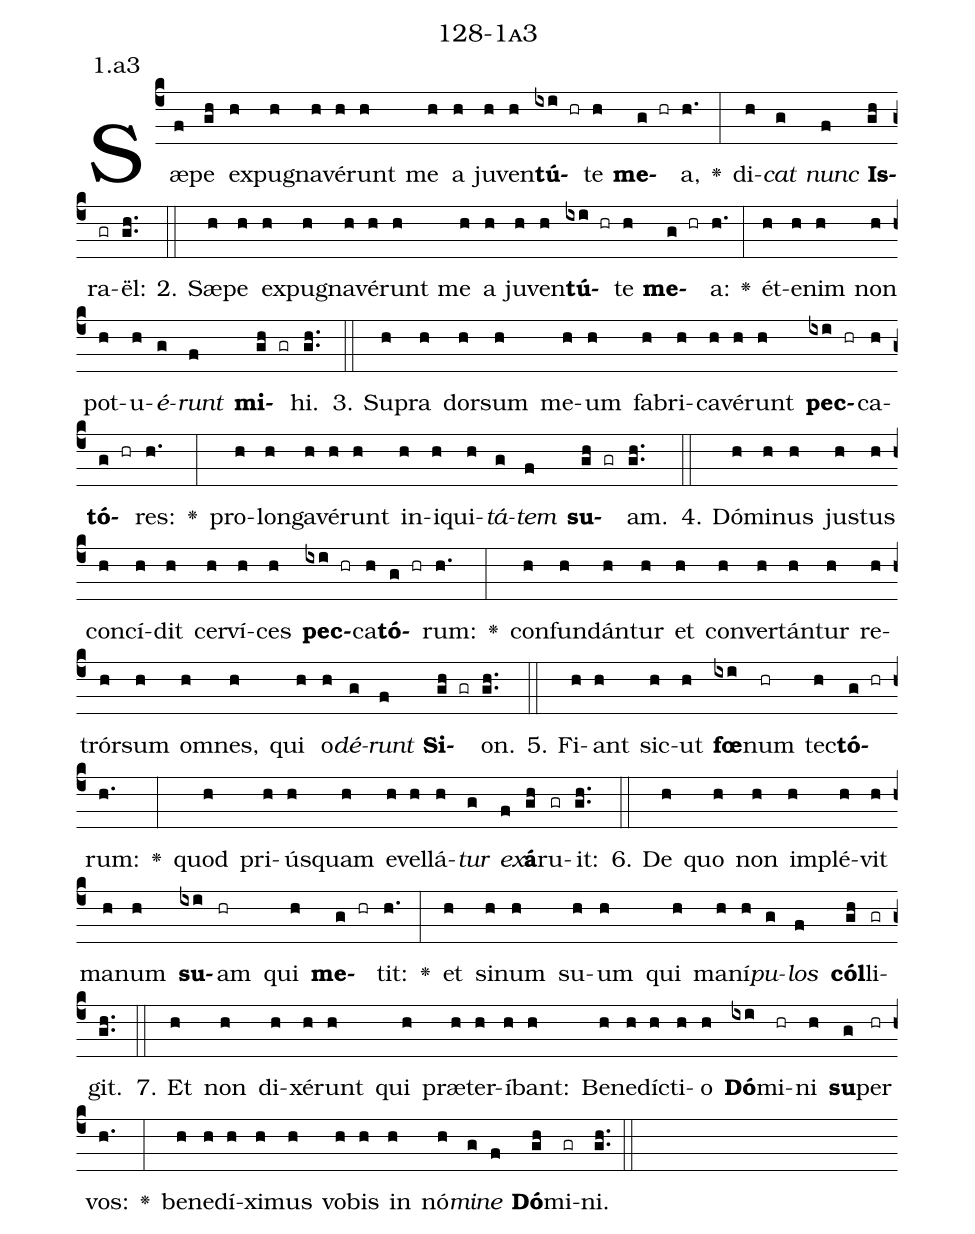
name: 128-1a3;
annotation: 1.a3;
%%
(c4)Sæ(f)pe(gh) ex(h)pu(h)gna(h)vé(h)runt(h) me(h) a(h) ju(h)ven(h)<b>tú</b>(ixi hr)te(h) <b>me</b>(g hr)a,(h.) <v>\greheightstar</v>(:) di(h)<i>cat</i>(g) <i>nunc</i>(f) <b>Is</b>(gh)ra(gr)ël:(gh..) (::)
2. Sæ(h)pe(h) ex(h)pu(h)gna(h)vé(h)runt(h) me(h) a(h) ju(h)ven(h)<b>tú</b>(ixi hr)te(h) <b>me</b>(g hr)a:(h.) <v>\greheightstar</v>(:) ét(h)e(h)nim(h) non(h) pot(h)u(h)<i>é</i>(g)<i>runt</i>(f) <b>mi</b>(gh gr)hi.(gh..) (::)
3. Su(h)pra(h) dor(h)sum(h) me(h)um(h) fa(h)bri(h)ca(h)vé(h)runt(h) <b>pec</b>(ixi hr)ca(h)<b>tó</b>(g hr)res:(h.) <v>\greheightstar</v>(:) pro(h)lon(h)ga(h)vé(h)runt(h) in(h)i(h)qui(h)<i>tá</i>(g)<i>tem</i>(f) <b>su</b>(gh gr)am.(gh..) (::)
4. Dó(h)mi(h)nus(h) jus(h)tus(h) con(h)cí(h)dit(h) cer(h)ví(h)ces(h) <b>pec</b>(ixi hr)ca(h)<b>tó</b>(g hr)rum:(h.) <v>\greheightstar</v>(:) con(h)fun(h)dán(h)tur(h) et(h) con(h)ver(h)tán(h)tur(h) re(h)trór(h)sum(h) om(h)nes,(h) qui(h) o(h)<i>dé</i>(g)<i>runt</i>(f) <b>Si</b>(gh gr)on.(gh..) (::)
5. Fi(h)ant(h) sic(h)ut(h) <b>fœ</b>(ixi)num(hr) tec(h)<b>tó</b>(g hr)rum:(h.) <v>\greheightstar</v>(:) quod(h) pri(h)ús(h)quam(h) e(h)vel(h)lá(h)<i>tur</i>(g) <i>ex</i>(f)<b>á</b>(gh)ru(gr)it:(gh..) (::)
6. De(h) quo(h) non(h) im(h)plé(h)vit(h) ma(h)num(h) <b>su</b>(ixi)am(hr) qui(h) <b>me</b>(g hr)tit:(h.) <v>\greheightstar</v>(:) et(h) si(h)num(h) su(h)um(h) qui(h) ma(h)ní(h)<i>pu</i>(g)<i>los</i>(f) <b>cól</b>(gh)li(gr)git.(gh..) (::)
7. Et(h) non(h) di(h)xé(h)runt(h) qui(h) præ(h)ter(h)í(h)bant:(h) Be(h)ne(h)díc(h)ti(h)o(h) <b>Dó</b>(ixi)mi(hr)ni(h) <b>su</b>(g)per(hr) vos:(h.) <v>\greheightstar</v>(:) be(h)ne(h)dí(h)xi(h)mus(h) vo(h)bis(h) in(h) nó(h)<i>mi</i>(g)<i>ne</i>(f) <b>Dó</b>(gh)mi(gr)ni.(gh..) (::)
